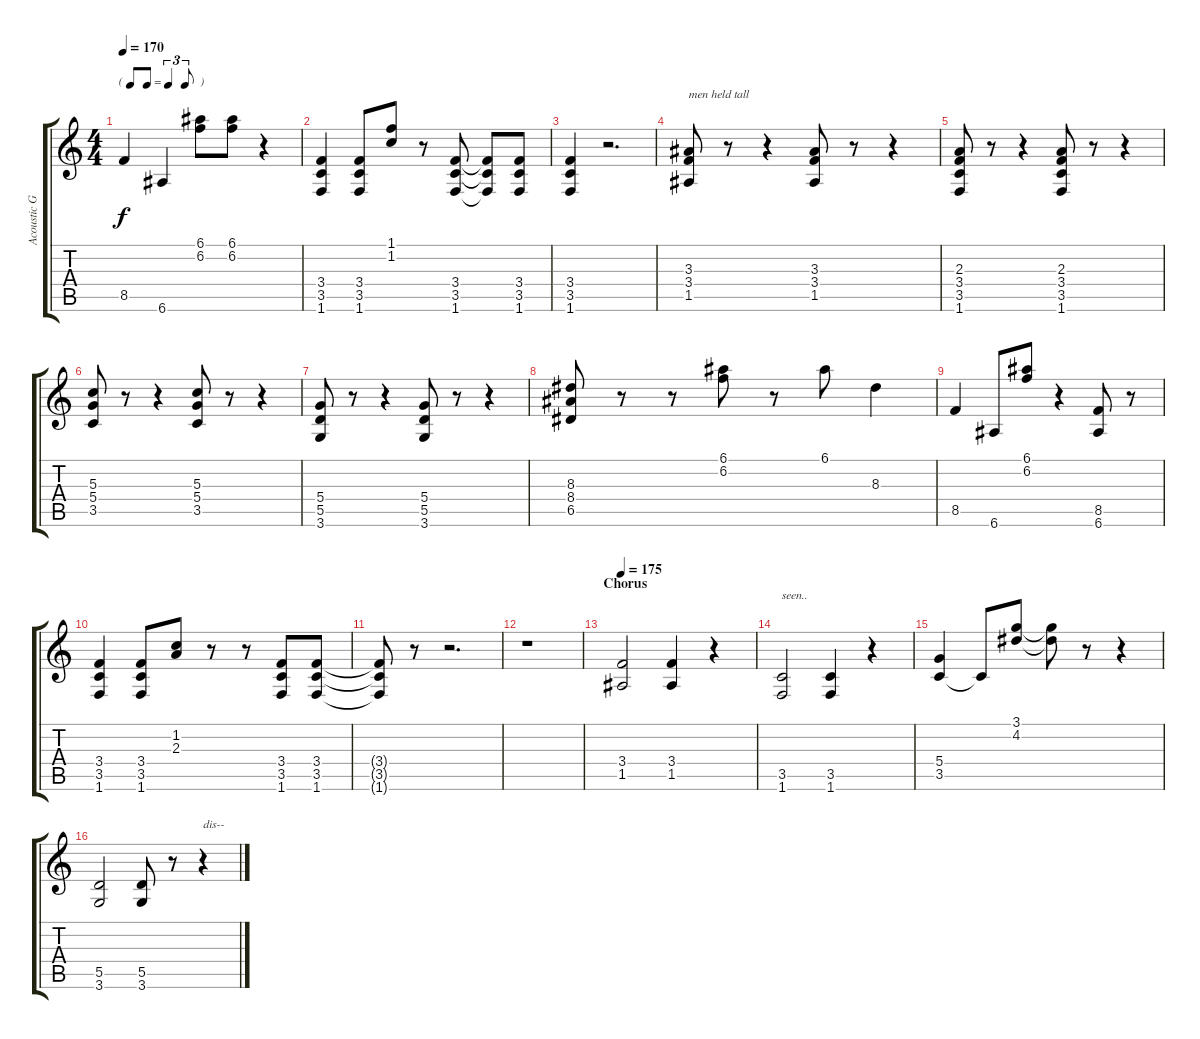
\track ("Acoustic Guitar" "Acoustic G") {instrument acousticguitarsteel}
\staff {score tabs}
\tuning (E4 B3 G3 D3 A2 E2) {hide}
\ts (4 4)
\tf triplet8th
\tempo 170
\clef g2
\ks c
8.5.4{dy f} 6.6.4 (6.1 6.2).8 (6.1 6.2).8 r.4 |
(3.4 3.5 1.6).4 (3.4 3.5 1.6).8 (1.1 1.2).8 r.8 (3.4 3.5 1.6).8 (3.4{t} 3.5{t} 1.6{t}).8 (3.4 3.5 1.6).8 |
(3.4 3.5 1.6).4 r.2{d} |
(3.3 3.4 1.5).8{txt "men held tall"} r.8 r.4 (3.3 3.4 1.5).8 r.8 r.4 |
(2.3 3.4 3.5 1.6).8 r.8 r.4 (2.3 3.4 3.5 1.6).8 r.8 r.4 |
(5.3 5.4 3.5).8 r.8 r.4 (5.3 5.4 3.5).8 r.8 r.4 |
(5.4 5.5 3.6).8 r.8 r.4 (5.4 5.5 3.6).8 r.8 r.4 |
(8.3 8.4 6.5).8 r.8 r.8 (6.1 6.2).8 r.8 6.1.8 8.3.4 |
8.5.4 6.6.8 (6.1 6.2).8 r.4 (8.5 6.6).8 r.8 |
(3.4 3.5 1.6).4 (3.4 3.5 1.6).8 (1.2 2.3).8 r.8 r.8 (3.4 3.5 1.6).8 (3.4 3.5 1.6).8 |
(3.4{t} 3.5{t} 1.6{t}).8 r.8 r.2{d} |
r.1 |
\section ("" "Chorus")
\tempo 175
(3.4 1.5).2 (3.4 1.5).4 r.4 |
(3.5 1.6).2{txt "seen.."} (3.5 1.6).4 r.4 |
(5.4 3.5).4 3.5{t}.8 (3.1 4.2).8 (3.1{t} 4.2{t}).8 r.8 r.4 |
(5.5 3.6).2 (5.5 3.6).8 r.8 r.4{txt "dis--"}
